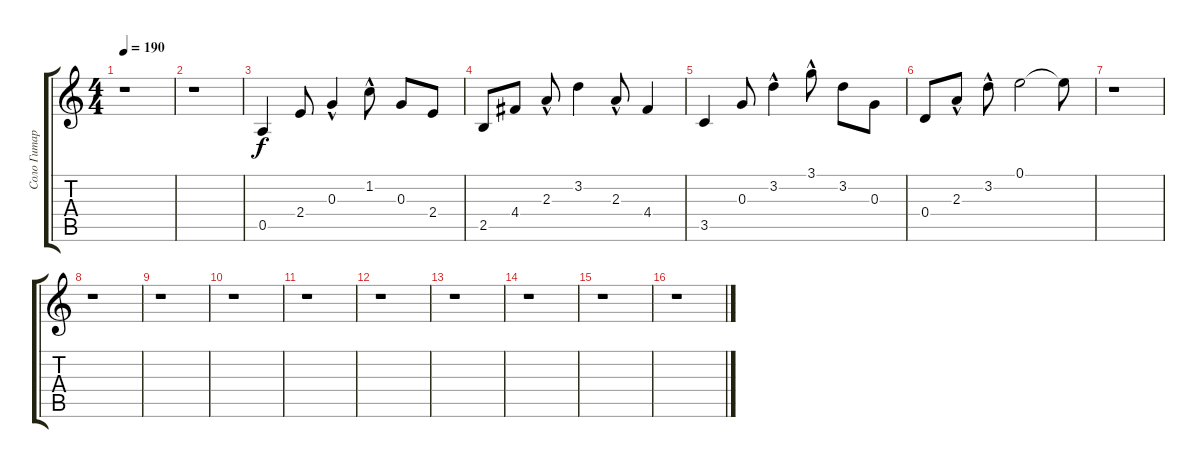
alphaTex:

\track ("Соло Гитара Clean" "Соло Гитар") {instrument electricguitarclean}
\staff {score tabs}
\tuning (E4 B3 G3 D3 A2 E2) {hide}
\ts (4 4)
\tempo 190
\clef g2
\ks c
r.1{dy f} |
r.1 |
0.5.4 2.4.8 0.3{hac}.4 1.2{hac}.8 0.3.8 2.4.8 |
2.5.8 4.4.8 2.3{hac}.8 3.2.4 2.3{hac}.8 4.4.4 |
3.5.4 0.3.8 3.2{hac}.4 3.1{hac}.8 3.2.8 0.3.8 |
0.4.8 2.3{hac}.8 3.2{hac}.8 0.1.2 0.1{t}.8 |
r.1 |
r.1 |
r.1 |
r.1 |
r.1 |
r.1 |
r.1 |
r.1 |
r.1 |
r.1
